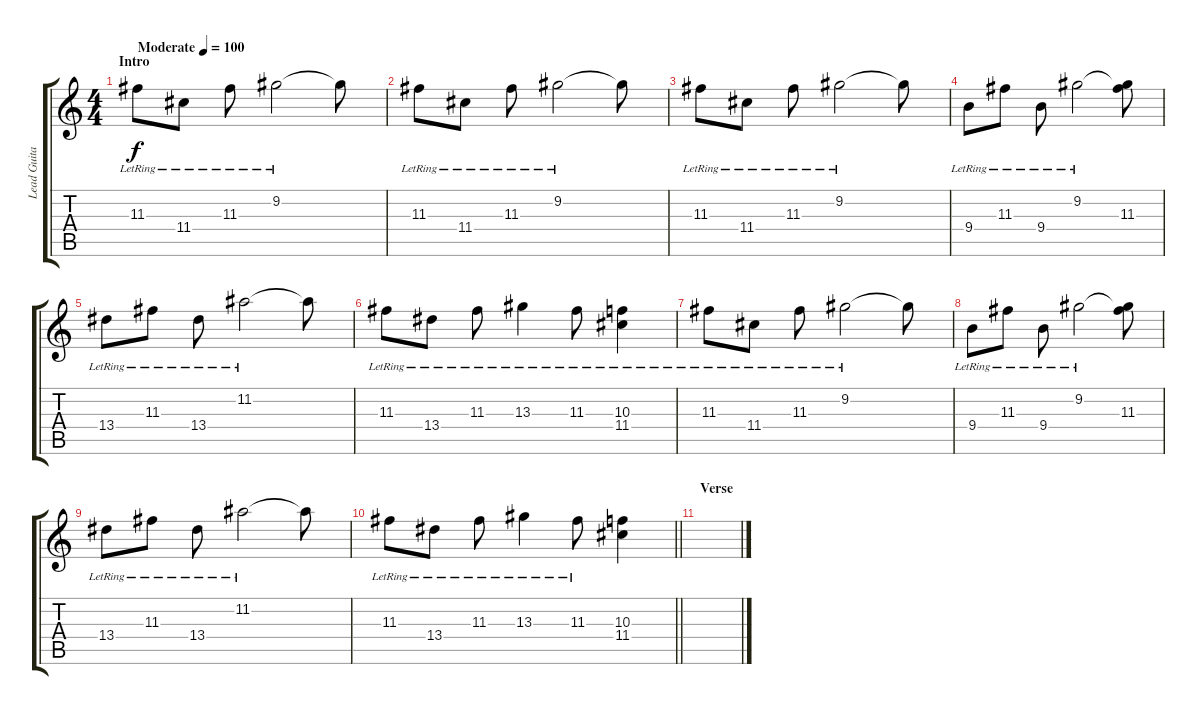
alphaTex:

\track ("Lead Guitar" "Lead Guita") {instrument overdrivenguitar}
\staff {score tabs}
\tuning (E4 B3 G3 D3 A2 D2) {hide}
\ts (4 4)
\section ("" "Intro")
\tempo (100 "Moderate")
\clef g2
\ks c
11.3{lr}.8{dy f instrument overdrivenguitar} 11.4{lr}.8 11.3{lr}.8 9.2{lr}.2 9.2{t}.8 |
11.3{lr}.8 11.4{lr}.8 11.3{lr}.8 9.2{lr}.2 9.2{t}.8 |
11.3{lr}.8 11.4{lr}.8 11.3{lr}.8 9.2{lr}.2 9.2{t}.8 |
9.4{lr}.8 11.3{lr}.8 9.4{lr}.8 9.2{lr}.2 (9.2{t} 11.3).8 |
13.4{lr}.8 11.3{lr}.8 13.4{lr}.8 11.2{lr}.2 11.2{t}.8 |
11.3{lr}.8 13.4{lr}.8 11.3{lr}.8 13.3{lr}.4 11.3{lr}.8 (10.3{lr} 11.4{lr}).4 |
11.3{lr}.8 11.4{lr}.8 11.3{lr}.8 9.2{lr}.2 9.2{t}.8 |
9.4{lr}.8 11.3{lr}.8 9.4{lr}.8 9.2{lr}.2 (9.2{t} 11.3).8 |
13.4{lr}.8 11.3{lr}.8 13.4{lr}.8 11.2{lr}.2 11.2{t}.8 |
\barLineRight lightlight
11.3{lr}.8 13.4{lr}.8 11.3{lr}.8 13.3{lr}.4 11.3{lr}.8 (10.3 11.4).4 |
\section ("" "Verse")
